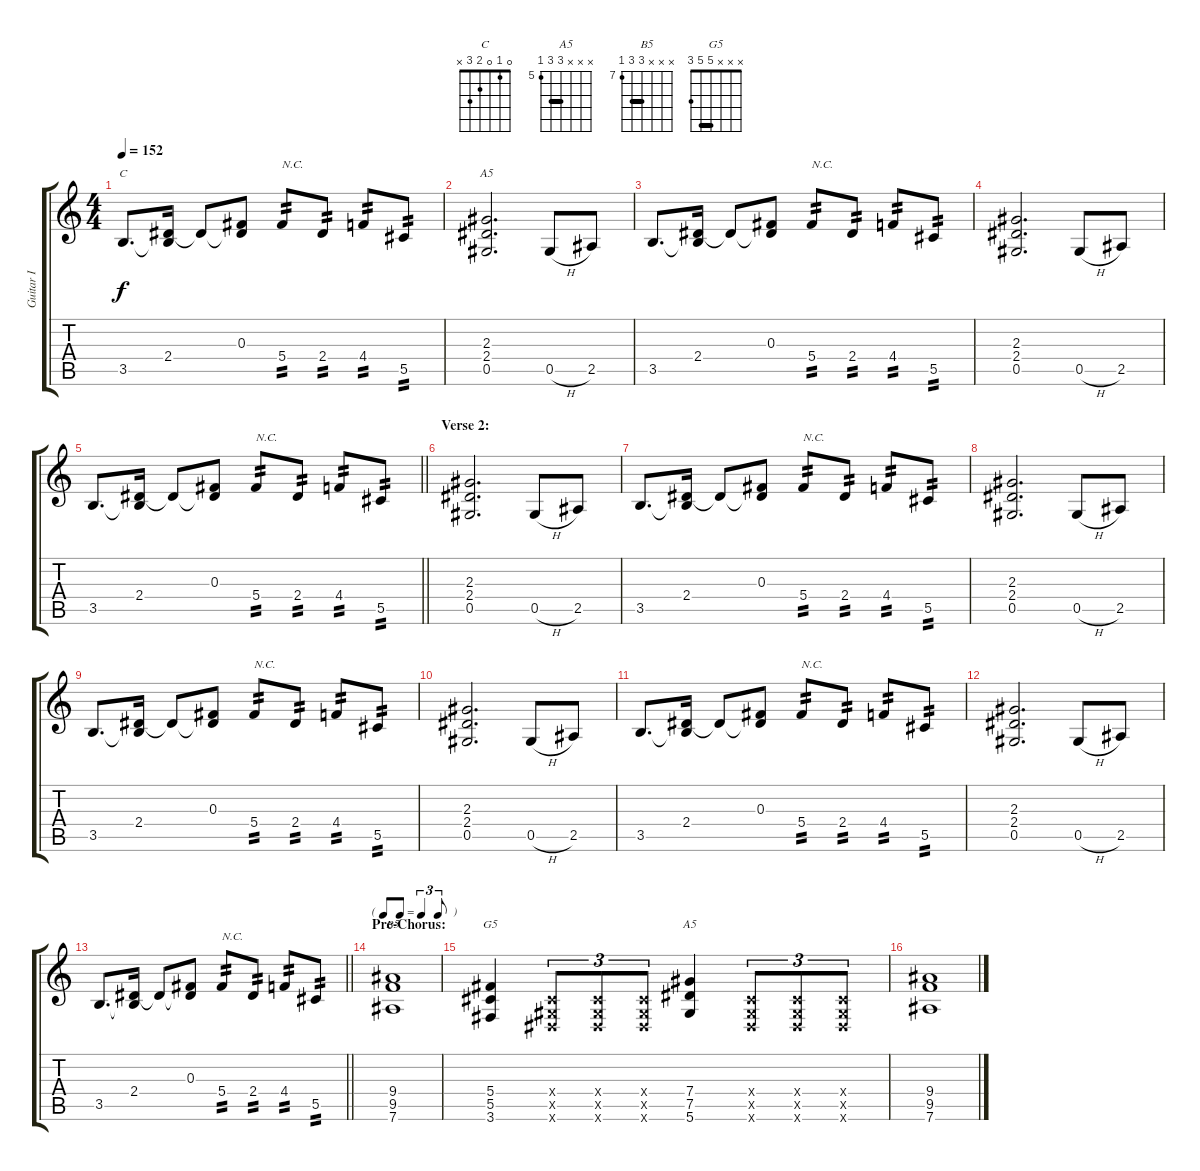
\track ("Guitar I" "Guitar I") {instrument distortionguitar}
\staff {score tabs}
\tuning (Eb4 Bb3 Gb3 Db3 Ab2 Eb2) {hide}
\chord ("C" 0 1 0 2 3 x)
\chord ("A5" x x 2 2 0 x) {barre 2}
\chord ("B5" x x x 9 9 7) {firstfret 7 barre 9}
\chord ("G5" x x x 5 5 3) {barre 5}
\chord ("A5" x x x 7 7 5) {firstfret 5 barre 7}
\ts (4 4)
\tempo 152
\clef g2
\ks c
3.5.8{d ch "C" dy f} (2.4 3.5{t}).16 2.4{t}.8 (0.3 2.4{t}).8 5.4.8{txt "N.C." tp 2} 2.4.8{tp 2} 4.4.8{tp 2} 5.5.8{tp 2} |
(2.3 2.4 0.5).2{d ch "A5"} 0.5{h}.8 2.5.8 |
3.5.8{d} (2.4 3.5{t}).16 2.4{t}.8 (0.3 2.4{t}).8 5.4.8{txt "N.C." tp 2} 2.4.8{tp 2} 4.4.8{tp 2} 5.5.8{tp 2} |
(2.3 2.4 0.5).2{d} 0.5{h}.8 2.5.8 |
\barLineRight lightlight
3.5.8{d} (2.4 3.5{t}).16 2.4{t}.8 (0.3 2.4{t}).8 5.4.8{txt "N.C." tp 2} 2.4.8{tp 2} 4.4.8{tp 2} 5.5.8{tp 2} |
\section ("" "Verse 2:")
(2.3 2.4 0.5).2{d} 0.5{h}.8 2.5.8 |
3.5.8{d} (2.4 3.5{t}).16 2.4{t}.8 (0.3 2.4{t}).8 5.4.8{txt "N.C." tp 2} 2.4.8{tp 2} 4.4.8{tp 2} 5.5.8{tp 2} |
(2.3 2.4 0.5).2{d} 0.5{h}.8 2.5.8 |
3.5.8{d} (2.4 3.5{t}).16 2.4{t}.8 (0.3 2.4{t}).8 5.4.8{txt "N.C." tp 2} 2.4.8{tp 2} 4.4.8{tp 2} 5.5.8{tp 2} |
(2.3 2.4 0.5).2{d} 0.5{h}.8 2.5.8 |
3.5.8{d} (2.4 3.5{t}).16 2.4{t}.8 (0.3 2.4{t}).8 5.4.8{txt "N.C." tp 2} 2.4.8{tp 2} 4.4.8{tp 2} 5.5.8{tp 2} |
(2.3 2.4 0.5).2{d} 0.5{h}.8 2.5.8 |
\barLineRight lightlight
3.5.8{d} (2.4 3.5{t}).16 2.4{t}.8 (0.3 2.4{t}).8 5.4.8{txt "N.C." tp 2} 2.4.8{tp 2} 4.4.8{tp 2} 5.5.8{tp 2} |
\tf triplet8th
\section ("" "Pre-Chorus:")
(9.4 9.5 7.6).1{ch "B5"} |
(5.4 5.5 3.6).4{ch "G5"} (0.4{x} 0.5{x} 0.6{x}).8{tu (3 2)} (0.4{x} 0.5{x} 0.6{x}).8{tu (3 2)} (0.4{x} 0.5{x} 0.6{x}).8{tu (3 2)} (7.4 7.5 5.6).4{ch "A5"} (0.4{x} 0.5{x} 0.6{x}).8{tu (3 2)} (0.4{x} 0.5{x} 0.6{x}).8{tu (3 2)} (0.4{x} 0.5{x} 0.6{x}).8{tu (3 2)} |
(9.4 9.5 7.6).1
